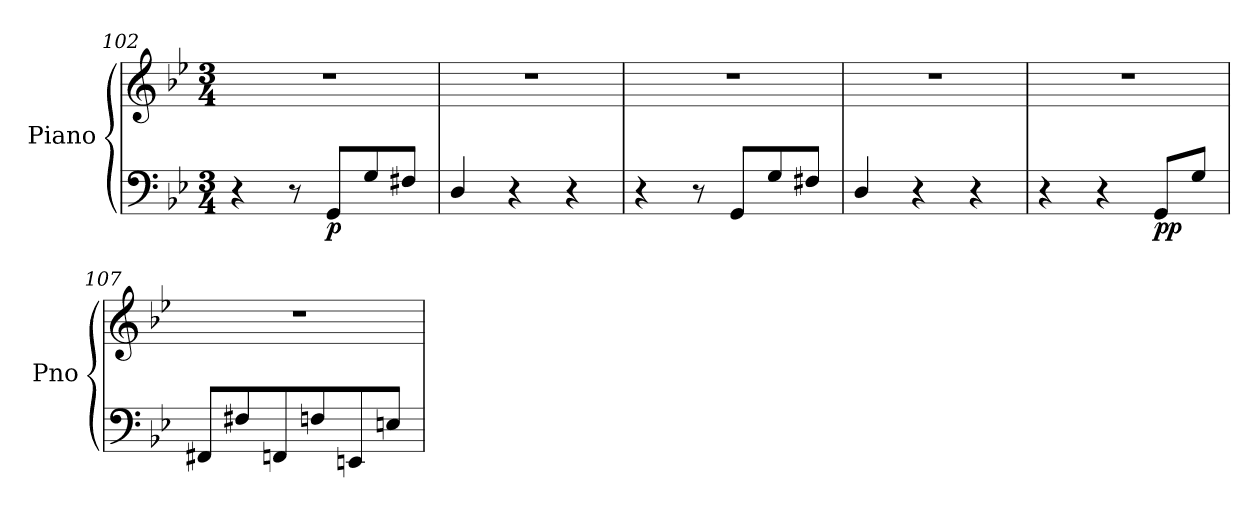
**kern	**kern	**dynam
*part1	*part1	*part1
*staff2	*staff1	*staff1/2
*I"Piano	*	*
*I'Pno	*	*
*clefF4	*clefG2	*
*k[b-e-]	*k[b-e-]	*
*B-:	*B-:	*
*M3/4	*M3/4	*
=102	=102	=102
4r	2.r	.
8r	.	.
!	!	!LO:DY:b=2
8GG/L	.	p
8G/	.	.
8F#X/J	.	.
=103	=103	=103
4D/	2.r	.
4r	.	.
4r	.	.
=104	=104	=104
4r	2.r	.
8r	.	.
8GG/L	.	.
8G/	.	.
8F#X/J	.	.
=105	=105	=105
4D/	2.r	.
4r	.	.
4r	.	.
!!LO:LB:g=z
=106	=106	=106
4r	2.r	.
4r	.	.
!	!	!LO:DY:b=2
8GG/L	.	pp
8G/J	.	.
=107	=107	=107
8FF#X/L	2.r	.
8F#X/	.	.
8FFn/	.	.
8Fn/	.	.
8EEn/	.	.
8En/J	.	.
=	=	=
*-	*-	*-
